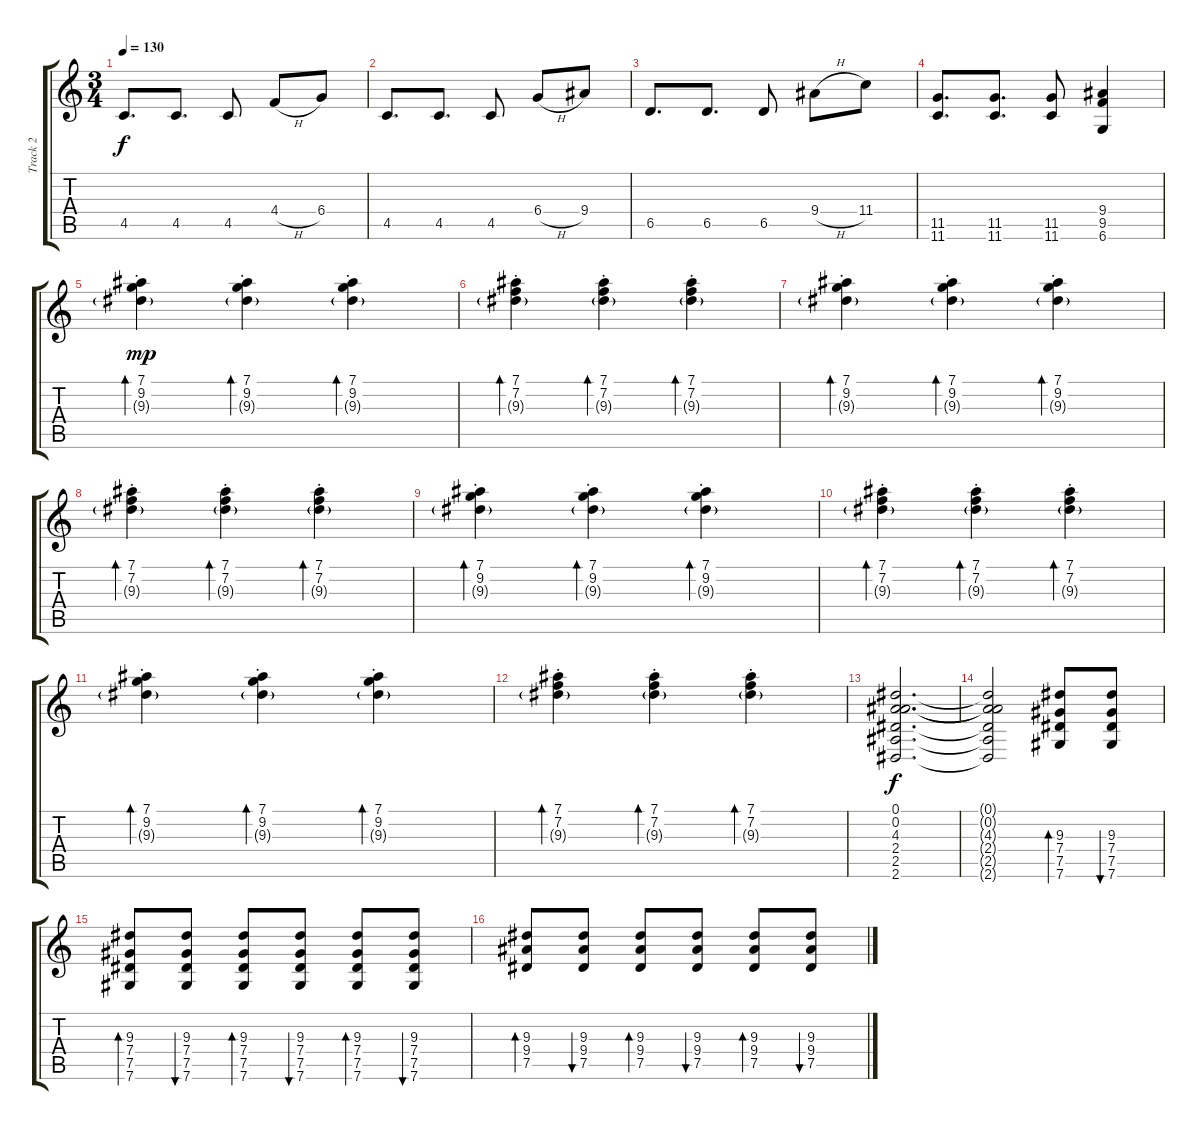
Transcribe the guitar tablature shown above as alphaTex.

\track ("Track 2" "Track 2") {instrument acousticguitarsteel}
\staff {score tabs}
\tuning (Eb4 Bb3 Gb3 Db3 Ab2 Db2) {hide}
\ts (3 4)
\tempo 130
\clef g2
\ks c
4.5.8{d dy f} 4.5.8{d} 4.5.8 4.4{h}.8 6.4.8 |
4.5.8{d} 4.5.8{d} 4.5.8 6.4{h}.8 9.4.8 |
6.5.8{d} 6.5.8{d} 6.5.8 9.4{h}.8 11.4.8 |
(11.5 11.6).8{d} (11.5 11.6).8{d} (11.5 11.6).8 (9.4 9.5 6.6).4 |
(7.1{st} 9.2{st} 9.3{g st}).4{bd 60 dy mp} (7.1{st} 9.2{st} 9.3{g st}).4{bd 60} (7.1{st} 9.2{st} 9.3{g st}).4{bd 60} |
(7.1{st} 7.2{st} 9.3{g st}).4{bd 60} (7.1{st} 7.2{st} 9.3{g st}).4{bd 60} (7.1{st} 7.2{st} 9.3{g st}).4{bd 60} |
(7.1{st} 9.2{st} 9.3{g st}).4{bd 60} (7.1{st} 9.2{st} 9.3{g st}).4{bd 60} (7.1{st} 9.2{st} 9.3{g st}).4{bd 60} |
(7.1{st} 7.2{st} 9.3{g st}).4{bd 60} (7.1{st} 7.2{st} 9.3{g st}).4{bd 60} (7.1{st} 7.2{st} 9.3{g st}).4{bd 60} |
(7.1{st} 9.2{st} 9.3{g st}).4{bd 60} (7.1{st} 9.2{st} 9.3{g st}).4{bd 60} (7.1{st} 9.2{st} 9.3{g st}).4{bd 60} |
(7.1{st} 7.2{st} 9.3{g st}).4{bd 60} (7.1{st} 7.2{st} 9.3{g st}).4{bd 60} (7.1{st} 7.2{st} 9.3{g st}).4{bd 60} |
(7.1{st} 9.2{st} 9.3{g st}).4{bd 60} (7.1{st} 9.2{st} 9.3{g st}).4{bd 60} (7.1{st} 9.2{st} 9.3{g st}).4{bd 60} |
(7.1{st} 7.2{st} 9.3{g st}).4{bd 60} (7.1{st} 7.2{st} 9.3{g st}).4{bd 60} (7.1{st} 7.2{st} 9.3{g st}).4{bd 60} |
(0.1 0.2 4.3 2.4 2.5 2.6).2{d dy f} |
(0.1{t} 0.2{t} 4.3{t} 2.4{t} 2.5{t} 2.6{t}).2 (9.3 7.4 7.5 7.6).8{bd 60} (9.3 7.4 7.5 7.6).8{bu 60} |
(9.3 7.4 7.5 7.6).8{bd 60} (9.3 7.4 7.5 7.6).8{bu 60} (9.3 7.4 7.5 7.6).8{bd 60} (9.3 7.4 7.5 7.6).8{bu 60} (9.3 7.4 7.5 7.6).8{bd 60} (9.3 7.4 7.5 7.6).8{bu 60} |
(9.3 9.4 7.5).8{bd 60} (9.3 9.4 7.5).8{bu 60} (9.3 9.4 7.5).8{bd 60} (9.3 9.4 7.5).8{bu 60} (9.3 9.4 7.5).8{bd 60} (9.3 9.4 7.5).8{bu 60}
